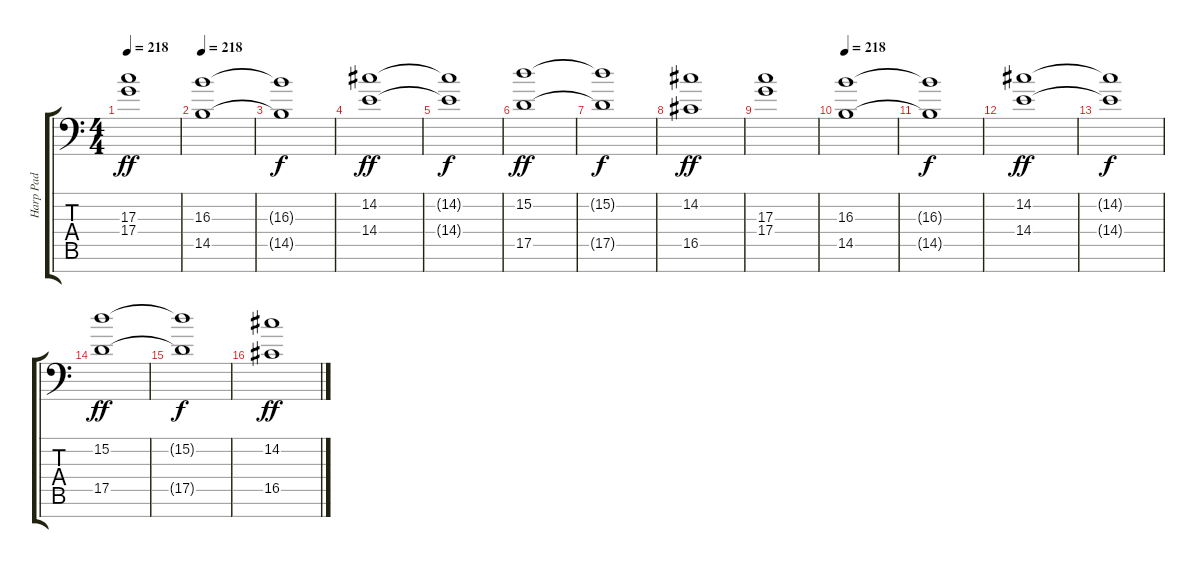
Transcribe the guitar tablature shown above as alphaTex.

\track ("Harp Pad" "Harp Pad") {instrument pad5bowed}
\staff {score tabs}
\tuning (E6 B3 G3 D3 A2 E2 C-1) {hide}
\ts (4 4)
\tempo 218
\clef f4
\ks c
(17.3 17.4).1{dy ff} |
\tempo 218
(16.3 14.5).1 |
(16.3{t} 14.5{t}).1{dy f} |
(14.2 14.4).1{dy ff} |
(14.2{t} 14.4{t}).1{dy f} |
(15.2 17.5).1{dy ff} |
(15.2{t} 17.5{t}).1{dy f} |
(14.2 16.5).1{dy ff} |
(17.3 17.4).1 |
\tempo 218
(16.3 14.5).1 |
(16.3{t} 14.5{t}).1{dy f} |
(14.2 14.4).1{dy ff} |
(14.2{t} 14.4{t}).1{dy f} |
(15.2 17.5).1{dy ff} |
(15.2{t} 17.5{t}).1{dy f} |
(14.2 16.5).1{dy ff}
